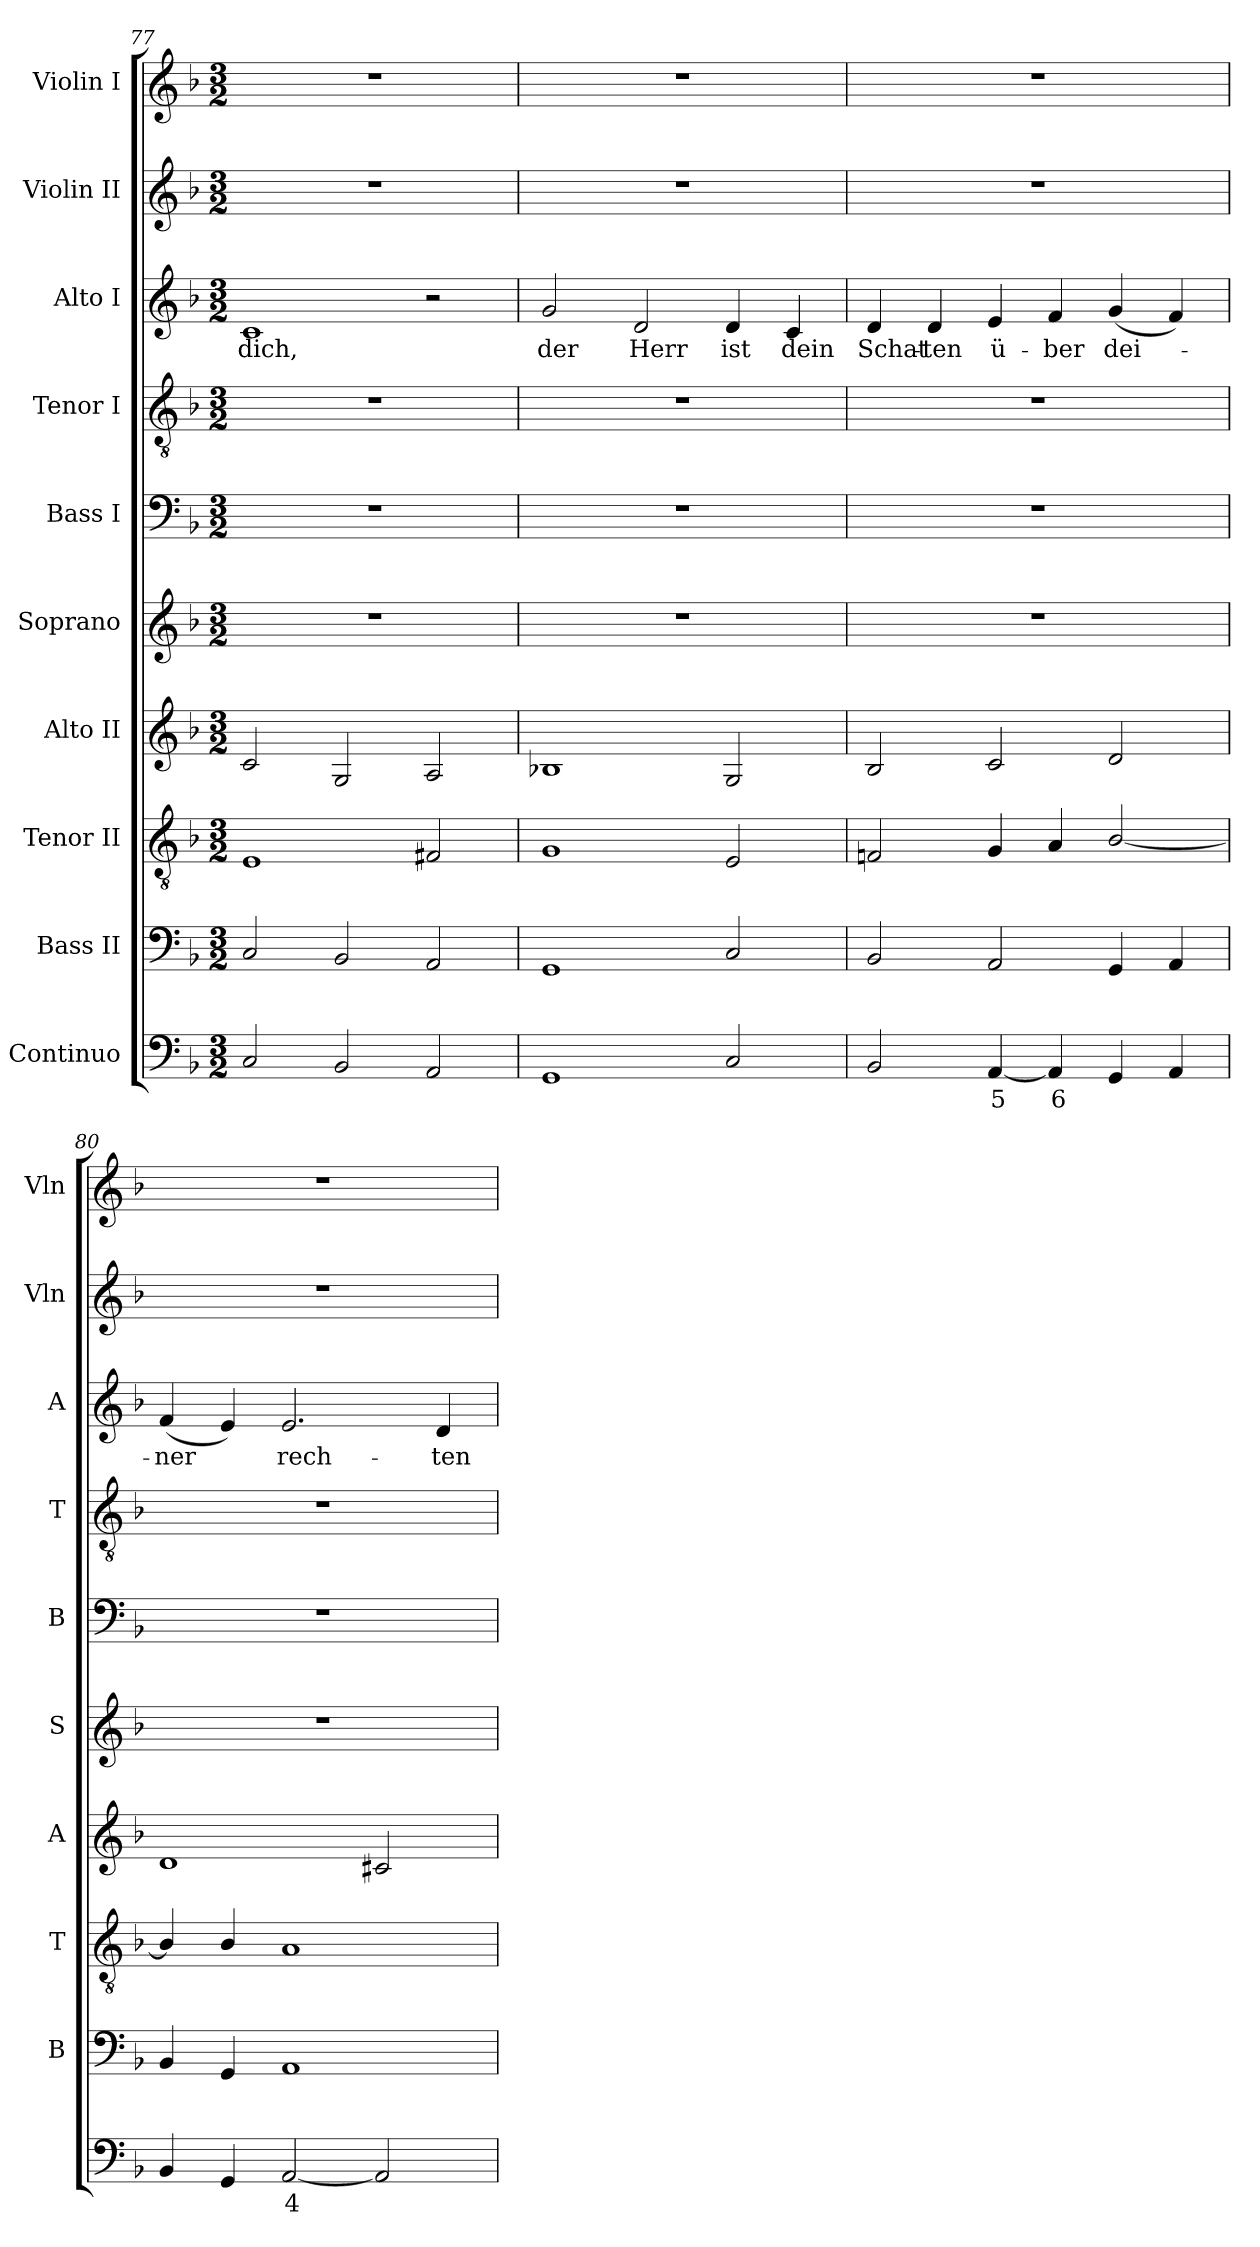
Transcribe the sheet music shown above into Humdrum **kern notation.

**kern	**text	**kern	**kern	**kern	**kern	**kern	**kern	**kern	**text	**kern	**kern
*part10	*part10	*part9	*part8	*part7	*part6	*part5	*part4	*part3	*part3	*part2	*part1
*staff10	*staff10	*staff9	*staff8	*staff7	*staff6	*staff5	*staff4	*staff3	*staff3	*staff2	*staff1
*I"Continuo	*	*I"Bass II	*I"Tenor II	*I"Alto II	*I"Soprano	*I"Bass I	*I"Tenor I	*I"Alto I	*	*I"Violin II	*I"Violin I
*	*	*I'B	*I'T	*I'A	*I'S	*I'B	*I'T	*I'A	*	*I'Vln	*I'Vln
*clefF4	*	*clefF4	*clefGv2	*clefG2	*clefG2	*clefF4	*clefGv2	*clefG2	*	*clefG2	*clefG2
*k[b-]	*	*k[b-]	*k[b-]	*k[b-]	*k[b-]	*k[b-]	*k[b-]	*k[b-]	*	*k[b-]	*k[b-]
*F:	*	*F:	*F:	*F:	*F:	*F:	*F:	*F:	*	*F:	*F:
*M3/2	*	*M3/2	*M3/2	*M3/2	*M3/2	*M3/2	*M3/2	*M3/2	*	*M3/2	*M3/2
=77	=77	=77	=77	=77	=77	=77	=77	=77	=77	=77	=77
!	!	!	!	!	!	!	!	!	!LO:LY:b	!	!
2C	.	2C	1E	2c	1.r	1.r	1.r	1c	dich,	1.r	1.r
2BB-	.	2BB-	.	2G	.	.	.	.	.	.	.
2AA	.	2AA	2F#X	2A	.	.	.	2r	.	.	.
=78	=78	=78	=78	=78	=78	=78	=78	=78	=78	=78	=78
!	!	!	!	!	!	!	!	!	!LO:LY:b	!	!
1GG	.	1GG	1G	1B-X	1.r	1.r	1.r	2g	der	1.r	1.r
!	!	!	!	!	!	!	!	!	!LO:LY:b	!	!
.	.	.	.	.	.	.	.	2d	Herr	.	.
!	!	!	!	!	!	!	!	!	!LO:LY:b	!	!
2C	.	2C	2E	2G	.	.	.	4d	ist	.	.
!	!	!	!	!	!	!	!	!	!LO:LY:b	!	!
.	.	.	.	.	.	.	.	4c	dein	.	.
=79	=79	=79	=79	=79	=79	=79	=79	=79	=79	=79	=79
!	!	!	!	!	!	!	!	!	!LO:LY:b	!	!
2BB-	.	2BB-	2Fn	2B-	1.r	1.r	1.r	4d	Schat-	1.r	1.r
!	!	!	!	!	!	!	!	!	!LO:LY:b	!	!
.	.	.	.	.	.	.	.	4d	-ten	.	.
!	!LO:LY:b	!	!	!	!	!	!	!	!LO:LY:b	!	!
[4AA	5	2AA	4G	2c	.	.	.	4e	ü-	.	.
!	!LO:LY:b	!	!	!	!	!	!	!	!LO:LY:b	!	!
4AA]	6	.	4A	.	.	.	.	4f	-ber	.	.
!	!	!	!	!	!	!	!	!	!LO:LY:b	!	!
4GG	.	4GG	[2B-/	2d	.	.	.	(<4g	dei-	.	.
4AA	.	4AA	.	.	.	.	.	4f)	.	.	.
=80	=80	=80	=80	=80	=80	=80	=80	=80	=80	=80	=80
!	!	!	!	!	!	!	!	!	!LO:LY:b	!	!
4BB-	.	4BB-	4B-/]	1d	1.r	1.r	1.r	(<4f	ner	1.r	1.r
4GG	.	4GG	4B-/	.	.	.	.	4e)	.	.	.
!	!LO:LY:b	!	!	!	!	!	!	!	!LO:LY:b	!	!
[2AA	4	1AA	1A	.	.	.	.	2.e	rech-	.	.
2AA]	.	.	.	2c#X	.	.	.	.	.	.	.
!	!	!	!	!	!	!	!	!	!LO:LY:b	!	!
.	.	.	.	.	.	.	.	4d	-ten	.	.
=	=	=	=	=	=	=	=	=	=	=	=
*-	*-	*-	*-	*-	*-	*-	*-	*-	*-	*-	*-
